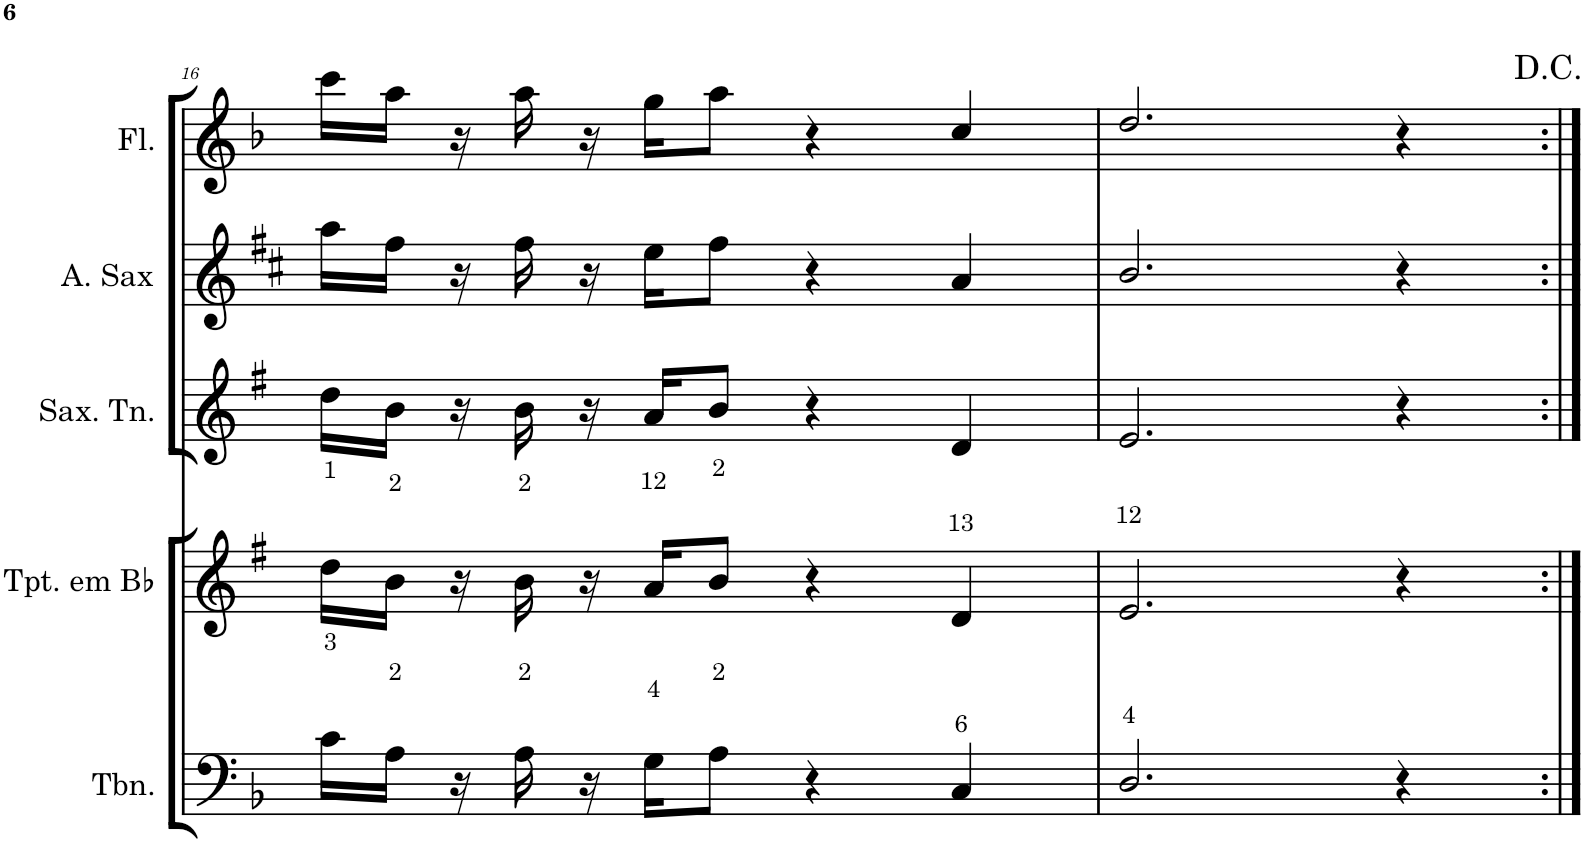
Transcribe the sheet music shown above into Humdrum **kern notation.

**kern	**kern	**kern	**kern	**kern
*part5	*part4	*part3	*part2	*part1
*staff5	*staff4	*staff3	*staff2	*staff1
*I"Trombone	*I"Trompete em Bb	*I"Saxofone Tenor	*I"Saxofone Alto	*I"Flauta Transversal
*I'Tbn.	*I'Tpt. em Bb	*I'Sax. Tn.	*	*I'Fl.
!!LO:PB:g=z
*clefF4	*clefG2	*clefG2	*clefG2	*clefG2
*	*Trd1c2	*Trd8c14	*Trd5c9	*
*k[b-]	*k[f#]	*k[f#]	*k[f#c#]	*k[b-]
*M4/4	*M4/4	*M4/4	*M4/4	*M4/4
=16	=16	=16	=16	=16
16c\LL	16dd\LL	16dd\LL	16aa\LL	16ccc\LL
16A\JJ	16b\JJ	16b\JJ	16ff#\JJ	16aa\JJ
16r	16r	16r	16r	16r
16A\	16b\	16b\	16ff#\	16aa\
16r	16r	16r	16r	16r
16G\KL	16a/KL	16a/KL	16ee\KL	16gg\KL
8A\J	8b/J	8b/J	8ff#\J	8aa\J
4r	4r	4r	4r	4r
4C/	4d/	4d/	4a/	4cc/
=17	=17	=17	=17	=17
2.D/	2.e/	2.e/	2.b/	2.dd/
4r	4r	4r	4r	4r
=:|!	=:|!	=:|!	=:|!	=:|!
*-	*-	*-	*-	*-
